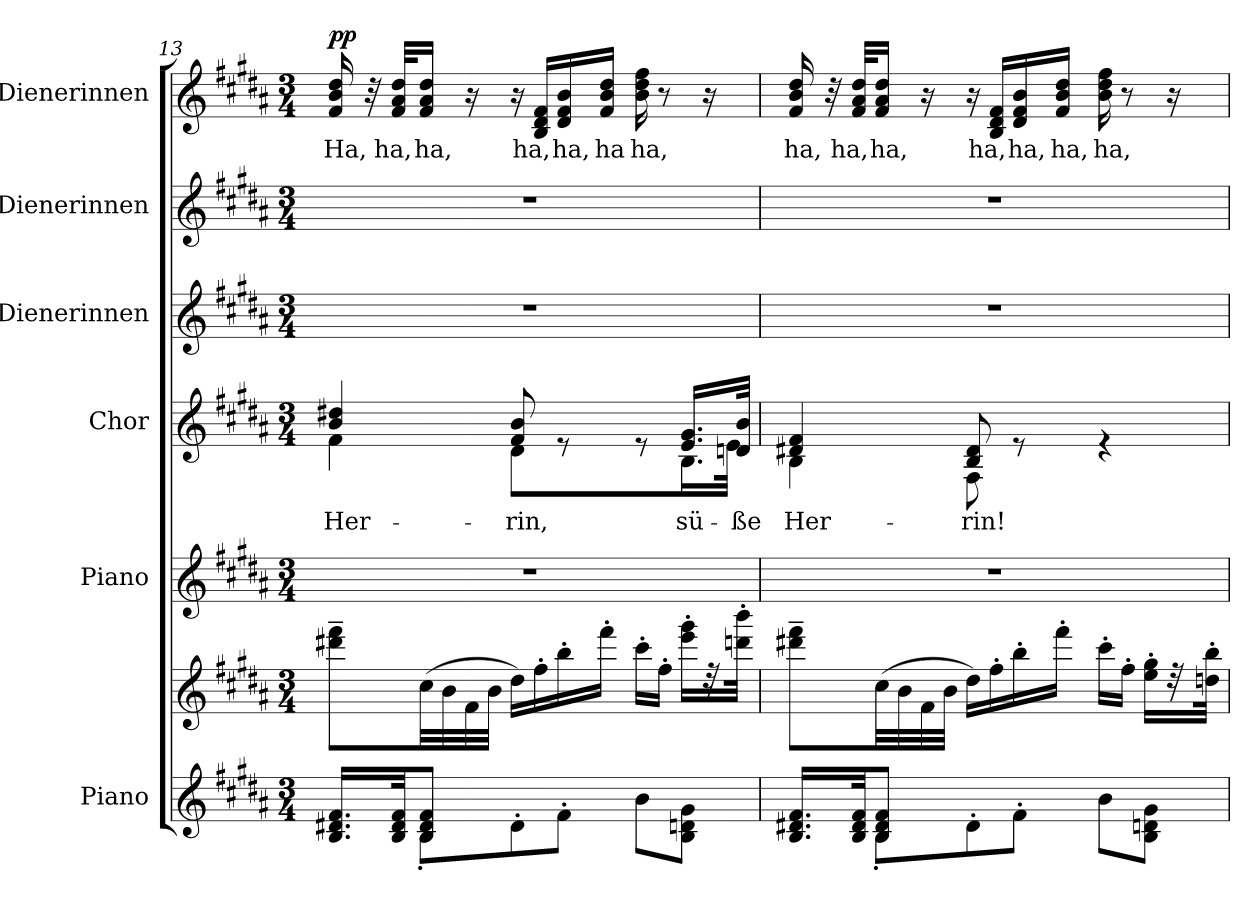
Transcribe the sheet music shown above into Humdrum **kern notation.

**kern	**kern	**kern	**kern	**text	**kern	**kern	**kern	**text	**dynam
*part6	*part6	*part5	*part4	*part4	*part3	*part2	*part1	*part1	*part1
*staff7	*staff6	*staff5	*staff4	*staff4	*staff3	*staff2	*staff1	*staff1	*staff1
*I"Piano	*	*I"Piano	*I"Chor	*	*I"Dienerinnen	*I"Dienerinnen	*I"Dienerinnen	*	*
*I'Pno.	*	*I'Pno.	*I'Chor.	*	*I'D.	*I'D.	*I'D.	*	*
*clefG2	*clefG2	*clefG2	*clefG2	*	*clefG2	*clefG2	*clefG2	*	*
*k[f#c#g#d#a#]	*k[f#c#g#d#a#]	*k[f#c#g#d#a#]	*k[f#c#g#d#a#]	*	*k[f#c#g#d#a#]	*k[f#c#g#d#a#]	*k[f#c#g#d#a#]	*	*
*M3/4	*M3/4	*M3/4	*M3/4	*	*M3/4	*M3/4	*M3/4	*	*
=13	=13	=13	=13	=13	=13	=13	=13	=13	=13
*^	*	*	*	*	*	*	*	*	*
!	!	!	!	!	!LO:LY:b	!	!	!	!LO:LY:b	!LO:DY:a
*	*	*	*	*^	*	*	*	*	*	*
16.B/ 16.d#X/ 16.f#/LL	8ryy	8ddd#X\~ 8fff#\~L	2.r	4b/ 4dd#X/	4f#\	Her-	2.r	2.r	16f#/ 16b/ 16dd#/	Ha,	pp
.	.	.	.	.	.	.	.	.	32r	.	.
!	!	!	!	!	!	!	!	!	!	!LO:LY:b	!
32B/ 32d#/ 32f#/JK	.	.	.	.	.	.	.	.	32f#/ 32a#/ 32dd#/KLL	ha,	.
!	!	!	!	!	!	!	!	!	!	!LO:LY:b	!
8B/ 8d#/ 8f#/J	8B'\L	(>32cc#\LL	.	.	.	.	.	.	16f#/ 16a#/ 16dd#/JJ	ha,	.
.	.	32b\	.	.	.	.	.	.	.	.	.
.	.	32f#\	.	.	.	.	.	.	16r	.	.
.	.	32b\JJJ	.	.	.	.	.	.	.	.	.
!	!	!	!	!	!	!LO:LY:b	!	!	!	!	!
4ryy	8d#'\	16dd#\LL)	.	8f#/ 8b/	8d#\L	-rin,	.	.	16r	.	.
!	!	!	!	!	!	!	!	!	!	!LO:LY:b	!
.	.	16ff#'\	.	.	.	.	.	.	16B/ 16d#/ 16f#/LL	ha,	.
!	!	!	!	!	!	!	!	!	!	!LO:LY:b	!
.	8f#'\J	16bb'\	.	8re	4ryy	.	.	.	16d#/ 16f#/ 16b/	ha,	.
!	!	!	!	!	!	!	!	!	!	!LO:LY:b	!
.	.	16fff#'\JJ	.	.	.	.	.	.	16f#/ 16b/ 16dd#/JJ	ha	.
!	!	!	!	!	!	!	!	!	!	!LO:LY:b	!
8b\L	4ryy	16ccc#'\LL	.	8re	.	.	.	.	16b\ 16dd#\ 16ff#\	ha,	.
.	.	16ff#'\JJ	.	.	.	.	.	.	8r	.	.
!	!	!	!	!	!	!LO:LY:b	!	!	!	!	!
8B\ 8dn\ 8g#\J	.	16eee\' 16ggg#\'LL	.	16.e/ 16.g#/LL	16.B\L	sü-	.	.	.	.	.
.	.	32rdd	.	.	.	.	.	.	16r	.	.
!	!	!	!	!	!	!LO:LY:b	!	!	!	!	!
.	.	32dddn\' 32bbb\'JJk	.	32dn/ 32b/JJk	32e\JJk	-ße	.	.	.	.	.
=14	=14	=14	=14	=14	=14	=14	=14	=14	=14	=14	=14
!	!	!	!	!	!	!LO:LY:b	!	!	!	!LO:LY:b	!
16.B/ 16.d#X/ 16.f#/LL	8ryy	8ddd#X\~ 8fff#\~L	2.r	4d#X/ 4f#/	4B\	Her-	2.r	2.r	16f#/ 16b/ 16dd#/	ha,	.
.	.	.	.	.	.	.	.	.	32r	.	.
!	!	!	!	!	!	!	!	!	!	!LO:LY:b	!
32B/ 32d#/ 32f#/JK	.	.	.	.	.	.	.	.	32f#/ 32a#/ 32dd#/KLL	ha,	.
!	!	!	!	!	!	!	!	!	!	!LO:LY:b	!
8B/ 8d#/ 8f#/J	8B'\L	(>32cc#\LL	.	.	.	.	.	.	16f#/ 16a#/ 16dd#/JJ	ha,	.
.	.	32b\	.	.	.	.	.	.	.	.	.
.	.	32f#\	.	.	.	.	.	.	16r	.	.
.	.	32b\JJJ	.	.	.	.	.	.	.	.	.
!	!	!	!	!	!	!LO:LY:b	!	!	!	!	!
4ryy	8d#'\	16dd#\LL)	.	8B/ 8d#/	8F#\	-rin!	.	.	16r	.	.
!	!	!	!	!	!	!	!	!	!	!LO:LY:b	!
.	.	16ff#'\	.	.	.	.	.	.	16B/ 16d#/ 16f#/LL	ha,	.
!	!	!	!	!	!	!	!	!	!	!LO:LY:b	!
.	8f#'\J	16bb'\	.	8re	4.ryy	.	.	.	16d#/ 16f#/ 16b/	ha,	.
!	!	!	!	!	!	!	!	!	!	!LO:LY:b	!
.	.	16fff#'\JJ	.	.	.	.	.	.	16f#/ 16b/ 16dd#/JJ	ha,	.
!	!	!	!	!	!	!	!	!	!	!LO:LY:b	!
8b\L	4ryy	16ccc#'\LL	.	4re	.	.	.	.	16b\ 16dd#\ 16ff#\	ha,	.
.	.	16ff#'\JJ	.	.	.	.	.	.	8r	.	.
8B\ 8dn\ 8g#\J	.	16ee\' 16gg#\'LL	.	.	.	.	.	.	.	.	.
.	.	32rdd	.	.	.	.	.	.	16r	.	.
.	.	32ddn\' 32bb\'JJk	.	.	.	.	.	.	.	.	.
*v	*v	*	*	*v	*v	*	*	*	*	*	*
=	=	=	=	=	=	=	=	=	=
*-	*-	*-	*-	*-	*-	*-	*-	*-	*-
